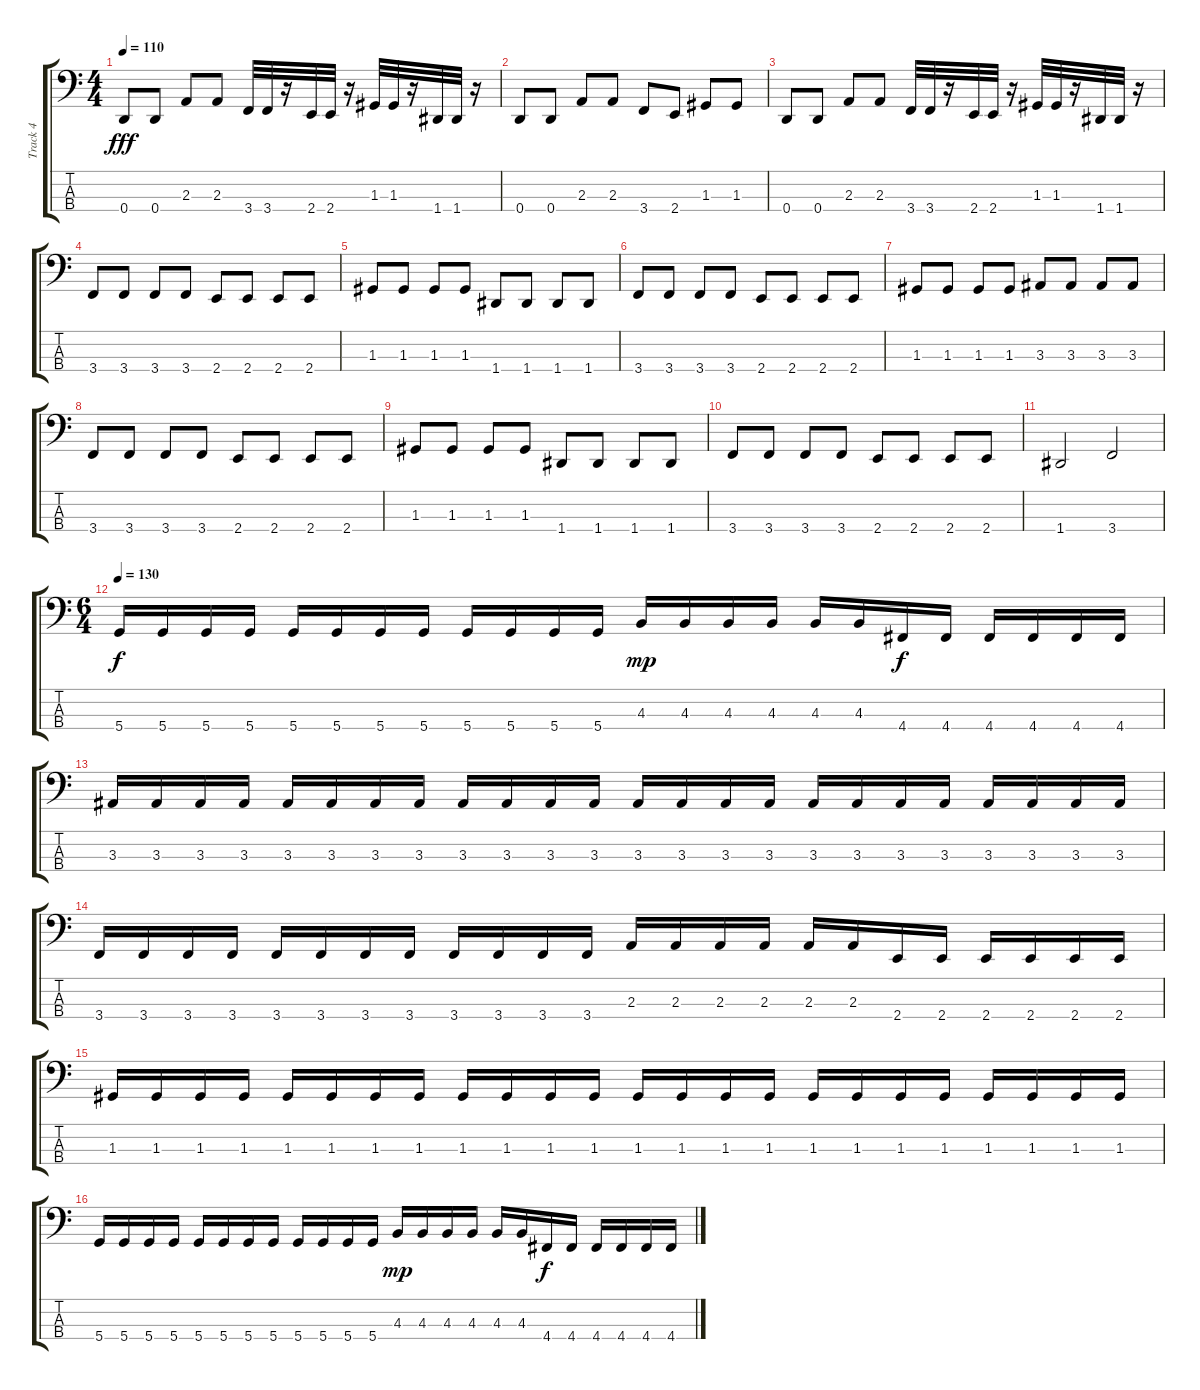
\track ("Track 4" "Track 4") {instrument electricbassfinger}
\staff {score tabs}
\tuning (F2 C2 G1 D1) {hide}
\ts (4 4)
\tempo 110
\clef f4
\ks c
0.4.8{dy fff} 0.4.8 2.3.8 2.3.8 3.4.32 3.4.32 r.16 2.4.32 2.4.32 r.16 1.3.32 1.3.32 r.16 1.4.32 1.4.32 r.16 |
0.4.8 0.4.8 2.3.8 2.3.8 3.4.8 2.4.8 1.3.8 1.3.8 |
0.4.8 0.4.8 2.3.8 2.3.8 3.4.32 3.4.32 r.16 2.4.32 2.4.32 r.16 1.3.32 1.3.32 r.16 1.4.32 1.4.32 r.16 |
3.4.8 3.4.8 3.4.8 3.4.8 2.4.8 2.4.8 2.4.8 2.4.8 |
1.3.8 1.3.8 1.3.8 1.3.8 1.4.8 1.4.8 1.4.8 1.4.8 |
3.4.8 3.4.8 3.4.8 3.4.8 2.4.8 2.4.8 2.4.8 2.4.8 |
1.3.8 1.3.8 1.3.8 1.3.8 3.3.8 3.3.8 3.3.8 3.3.8 |
3.4.8 3.4.8 3.4.8 3.4.8 2.4.8 2.4.8 2.4.8 2.4.8 |
1.3.8 1.3.8 1.3.8 1.3.8 1.4.8 1.4.8 1.4.8 1.4.8 |
3.4.8 3.4.8 3.4.8 3.4.8 2.4.8 2.4.8 2.4.8 2.4.8 |
1.4.2 3.4.2 |
\ts (6 4)
\tempo 130
5.4.16{dy f instrument electricbassfinger} 5.4.16 5.4.16 5.4.16 5.4.16 5.4.16 5.4.16 5.4.16 5.4.16 5.4.16 5.4.16 5.4.16 4.3.16{dy mp} 4.3.16 4.3.16 4.3.16 4.3.16 4.3.16 4.4.16{dy f} 4.4.16 4.4.16 4.4.16 4.4.16 4.4.16 |
3.3.16 3.3.16 3.3.16 3.3.16 3.3.16 3.3.16 3.3.16 3.3.16 3.3.16 3.3.16 3.3.16 3.3.16 3.3.16 3.3.16 3.3.16 3.3.16 3.3.16 3.3.16 3.3.16 3.3.16 3.3.16 3.3.16 3.3.16 3.3.16 |
3.4.16 3.4.16 3.4.16 3.4.16 3.4.16 3.4.16 3.4.16 3.4.16 3.4.16 3.4.16 3.4.16 3.4.16 2.3.16 2.3.16 2.3.16 2.3.16 2.3.16 2.3.16 2.4.16 2.4.16 2.4.16 2.4.16 2.4.16 2.4.16 |
1.3.16 1.3.16 1.3.16 1.3.16 1.3.16 1.3.16 1.3.16 1.3.16 1.3.16 1.3.16 1.3.16 1.3.16 1.3.16 1.3.16 1.3.16 1.3.16 1.3.16 1.3.16 1.3.16 1.3.16 1.3.16 1.3.16 1.3.16 1.3.16 |
5.4.16 5.4.16 5.4.16 5.4.16 5.4.16 5.4.16 5.4.16 5.4.16 5.4.16 5.4.16 5.4.16 5.4.16 4.3.16{dy mp} 4.3.16 4.3.16 4.3.16 4.3.16 4.3.16 4.4.16{dy f} 4.4.16 4.4.16 4.4.16 4.4.16 4.4.16
